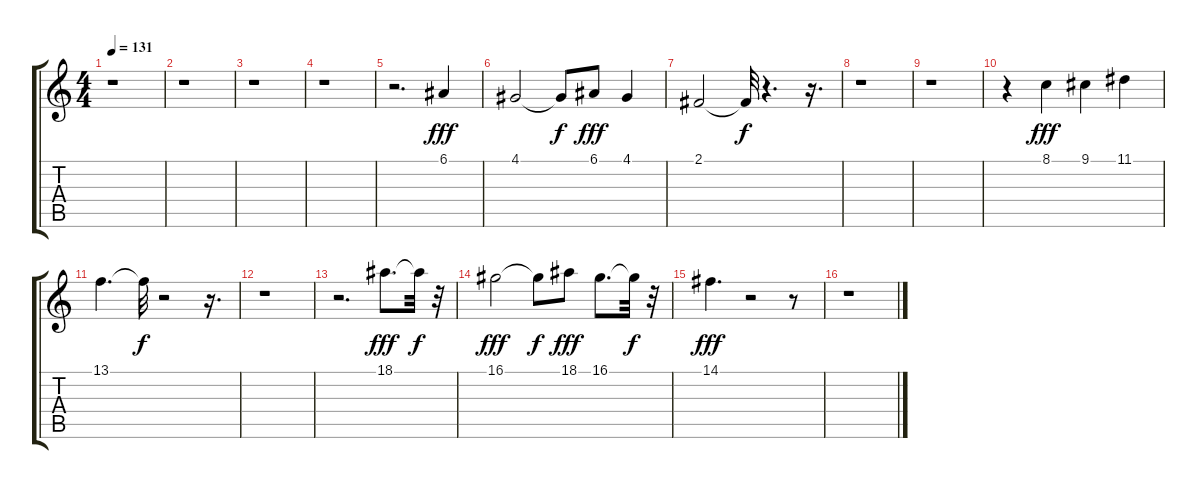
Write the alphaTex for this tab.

\track "" {instrument fx3crystal}
\staff {score tabs}
\tuning (E4 B3 G3 D3 A2 E2) {hide}
\ts (4 4)
\tempo 131
\clef g2
\ks c
r.1{dy f} |
r.1 |
r.1 |
r.1 |
r.2{d} 6.1.4{dy fff} |
4.1.2 4.1{t}.8{dy f} 6.1.8{dy fff} 4.1.4 |
2.1.2 2.1{t}.32{dy f} r.4{d} r.16{d} |
r.1 |
r.1 |
r.4 8.1.4{dy fff} 9.1.4 11.1.4 |
13.1.4{d} 13.1{t}.32{dy f} r.2 r.16{d} |
r.1 |
r.2{d} 18.1.8{d dy fff} 18.1{t}.32{dy f} r.32 |
16.1.2{dy fff} 16.1{t}.8{dy f} 18.1.8{dy fff} 16.1.8{d} 16.1{t}.32{dy f} r.32 |
14.1.4{d dy fff} r.2 r.8 |
r.1
